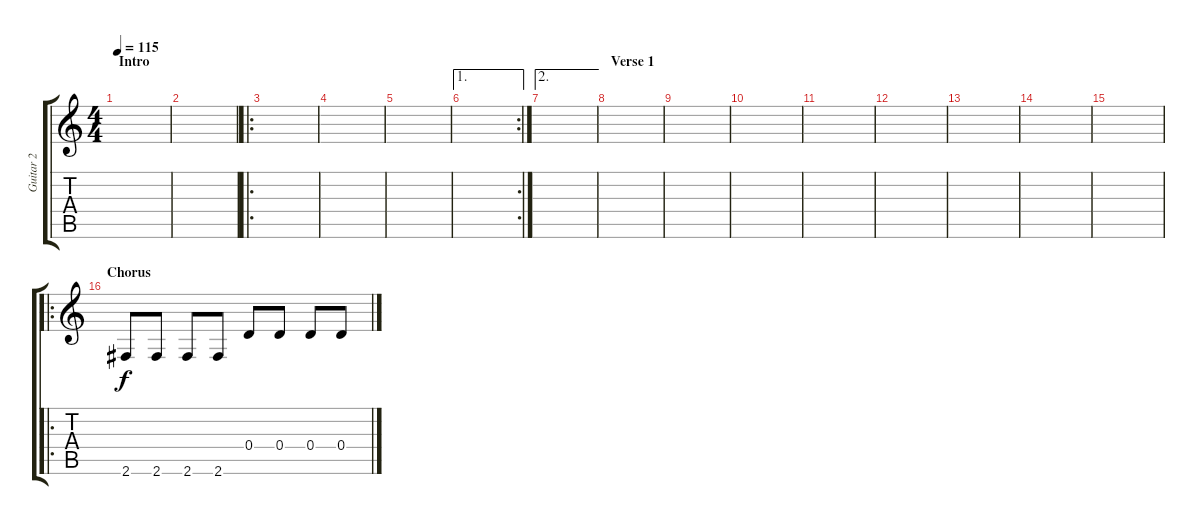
\track ("Guitar 2" "Guitar 2") {instrument distortionguitar}
\staff {score tabs}
\tuning (E4 B3 G3 D3 A2 E2) {hide}
\ts (4 4)
\section ("" "Intro")
\tempo 115
\clef g2
\ks c
|
|
\ro
|
|
|
\ae 1
\rc 2
|
\ae 2
|
\section ("" "Verse 1")
|
|
|
|
|
|
|
|
\ro
\section ("" "Chorus")
2.6.8 2.6.8 2.6.8 2.6.8 0.4.8 0.4.8 0.4.8 0.4.8
